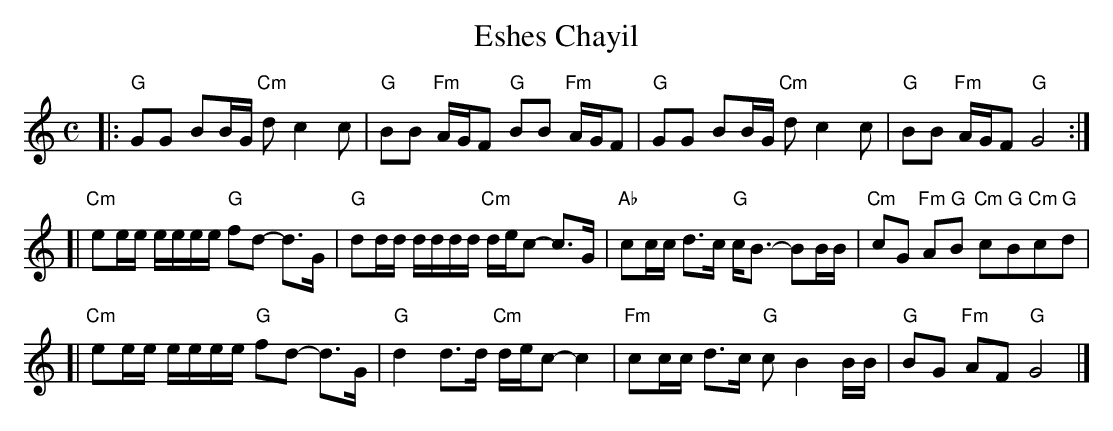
X:1
T: Eshes Chayil
M: C
L: 1/16
K: =B_e_A	% G freygish
|: "G"G2G2 B2BG "Cm"d2 c4 c2 | "G"B2B2 "Fm"AGF2 "G"B2B2 "Fm"AGF2 \
|  "G"G2G2 B2BG "Cm"d2 c4 c2 | "G"B2B2 "Fm"AGF2 "G"G8 :|
[| "Cm"e2ee eeee "G"f2d2- d3G | "G"d2dd dddd "Cm"dec2- c3G \
|  "Ab"c2cc d3c "G"cB3- B2BB | "Cm"c2G2 "Fm"A2"G"B2 "Cm"c2"G"B2"Cm"c2"G"d2 |
[| "Cm"e2ee eeee "G"f2d2- d3G | "G"d4 d3d "Cm"dec2- c4 \
|  "Fm"c2cc d3c "G"c2 B4 BB | "G"B2G2 "Fm"A2F2 "G"G8 |]
